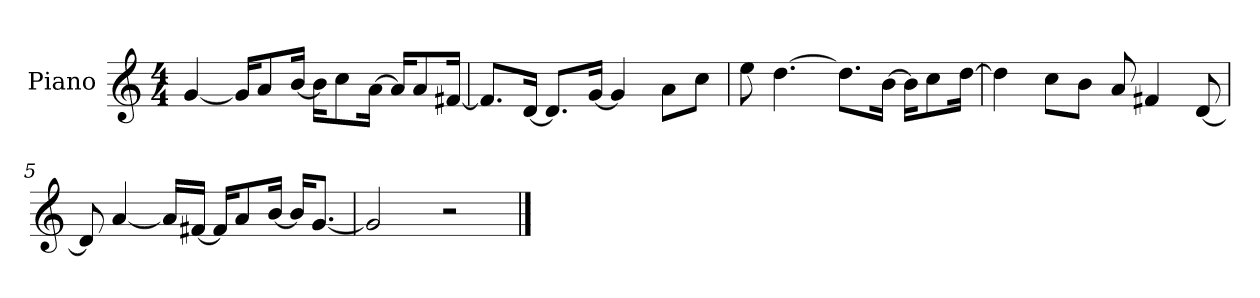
**kern
*part1
*staff1
*I"Piano
*I'P-no
*clefG2
*k[]
*M4/4
*MM90
=1
[4g/
16g/KL]
8a/
[16b/Jk
16b\KL]
8cc\
[16a\Jk
16a/KL]
8a/
[16f#X/Jk
=2
8.f#/L]
[16d/Jk
8.d/L]
[16g/Jk
4g/]
8a\L
8cc\J
=3
8ee\
[4.dd\
8.dd\L]
[16b\Jk
16b\KL]
8cc\
[16dd\Jk
=4
4dd\]
8cc\L
8b\J
8a/
4f#X/
[8d/
!!LO:LB:g=z
=5
8d/]
[4a/
16a/LL]
[16f#X/JJ
16f#/KL]
8a/
[16b/Jk
16b/KL]
[8.g/J
=6
2g/]
2r
==
*-
